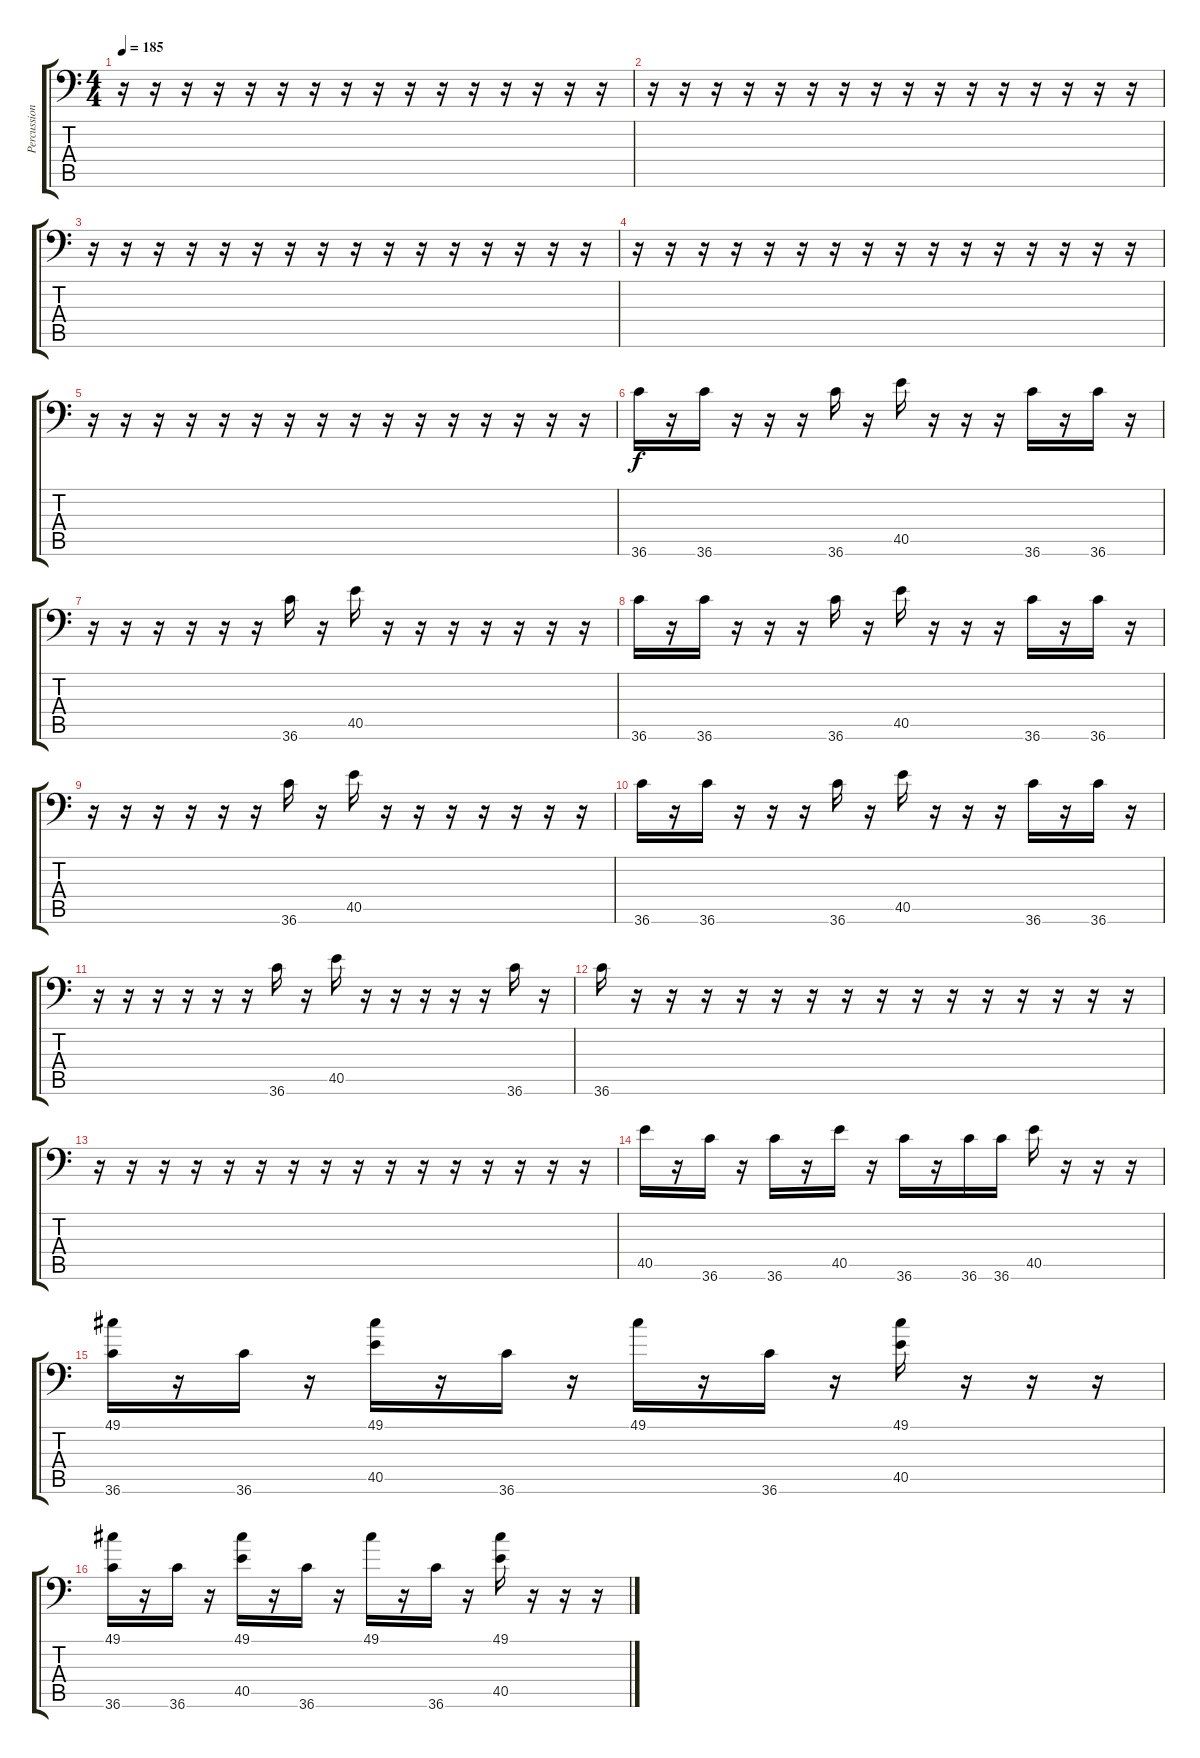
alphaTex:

\track ("Percussion" "Percussion") {instrument acousticgrandpiano}
\staff {score tabs}
\tuning (C-1 C-1 C-1 C-1 C-1 C-1) {hide}
\ts (4 4)
\tempo 185
\clef f4
\ks c
r.16{dy f} r.16 r.16 r.16 r.16 r.16 r.16 r.16 r.16 r.16 r.16 r.16 r.16 r.16 r.16 r.16 |
r.16 r.16 r.16 r.16 r.16 r.16 r.16 r.16 r.16 r.16 r.16 r.16 r.16 r.16 r.16 r.16 |
r.16 r.16 r.16 r.16 r.16 r.16 r.16 r.16 r.16 r.16 r.16 r.16 r.16 r.16 r.16 r.16 |
r.16 r.16 r.16 r.16 r.16 r.16 r.16 r.16 r.16 r.16 r.16 r.16 r.16 r.16 r.16 r.16 |
r.16 r.16 r.16 r.16 r.16 r.16 r.16 r.16 r.16 r.16 r.16 r.16 r.16 r.16 r.16 r.16 |
36.6.16 r.16 36.6.16 r.16 r.16 r.16 36.6.16 r.16 40.5.16 r.16 r.16 r.16 36.6.16 r.16 36.6.16 r.16 |
r.16 r.16 r.16 r.16 r.16 r.16 36.6.16 r.16 40.5.16 r.16 r.16 r.16 r.16 r.16 r.16 r.16 |
36.6.16 r.16 36.6.16 r.16 r.16 r.16 36.6.16 r.16 40.5.16 r.16 r.16 r.16 36.6.16 r.16 36.6.16 r.16 |
r.16 r.16 r.16 r.16 r.16 r.16 36.6.16 r.16 40.5.16 r.16 r.16 r.16 r.16 r.16 r.16 r.16 |
36.6.16 r.16 36.6.16 r.16 r.16 r.16 36.6.16 r.16 40.5.16 r.16 r.16 r.16 36.6.16 r.16 36.6.16 r.16 |
r.16 r.16 r.16 r.16 r.16 r.16 36.6.16 r.16 40.5.16 r.16 r.16 r.16 r.16 r.16 36.6.16 r.16 |
36.6.16 r.16 r.16 r.16 r.16 r.16 r.16 r.16 r.16 r.16 r.16 r.16 r.16 r.16 r.16 r.16 |
r.16 r.16 r.16 r.16 r.16 r.16 r.16 r.16 r.16 r.16 r.16 r.16 r.16 r.16 r.16 r.16 |
40.5.16 r.16 36.6.16 r.16 36.6.16 r.16 40.5.16 r.16 36.6.16 r.16 36.6.16 36.6.16 40.5.16 r.16 r.16 r.16 |
(49.1 36.6).16 r.16 36.6.16 r.16 (49.1 40.5).16 r.16 36.6.16 r.16 49.1.16 r.16 36.6.16 r.16 (49.1 40.5).16 r.16 r.16 r.16 |
(49.1 36.6).16 r.16 36.6.16 r.16 (49.1 40.5).16 r.16 36.6.16 r.16 49.1.16 r.16 36.6.16 r.16 (49.1 40.5).16 r.16 r.16 r.16
